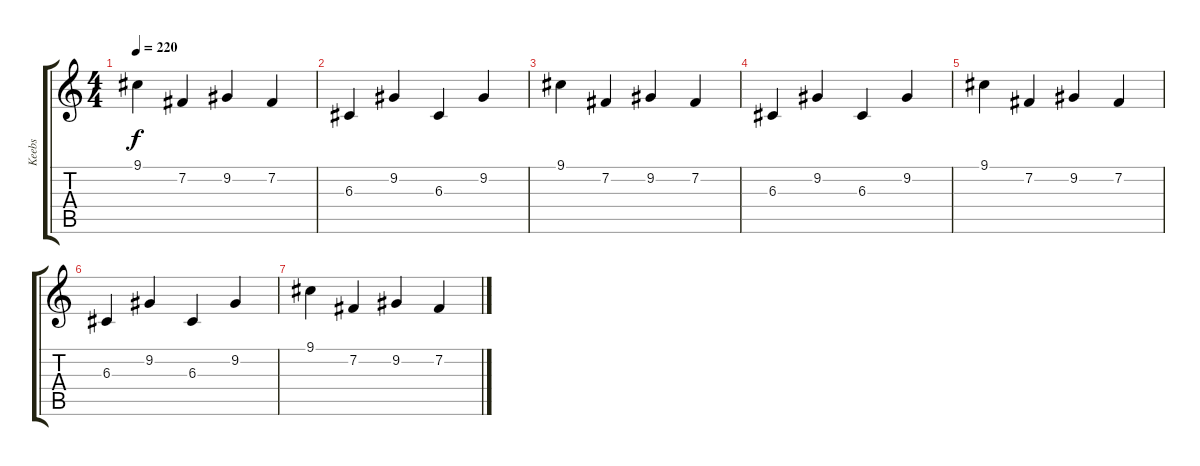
\track ("Keebs" "Keebs") {instrument lead8bassandlead}
\staff {score tabs}
\tuning (E4 B3 G3 D3 A2 E2) {hide}
\ts (4 4)
\tempo 220
\clef g2
\ks c
9.1.4{dy f} 7.2.4 9.2.4 7.2.4 |
6.3.4 9.2.4 6.3.4 9.2.4 |
9.1.4 7.2.4 9.2.4 7.2.4 |
6.3.4 9.2.4 6.3.4 9.2.4 |
9.1.4 7.2.4 9.2.4 7.2.4 |
6.3.4 9.2.4 6.3.4 9.2.4 |
9.1.4 7.2.4 9.2.4 7.2.4
